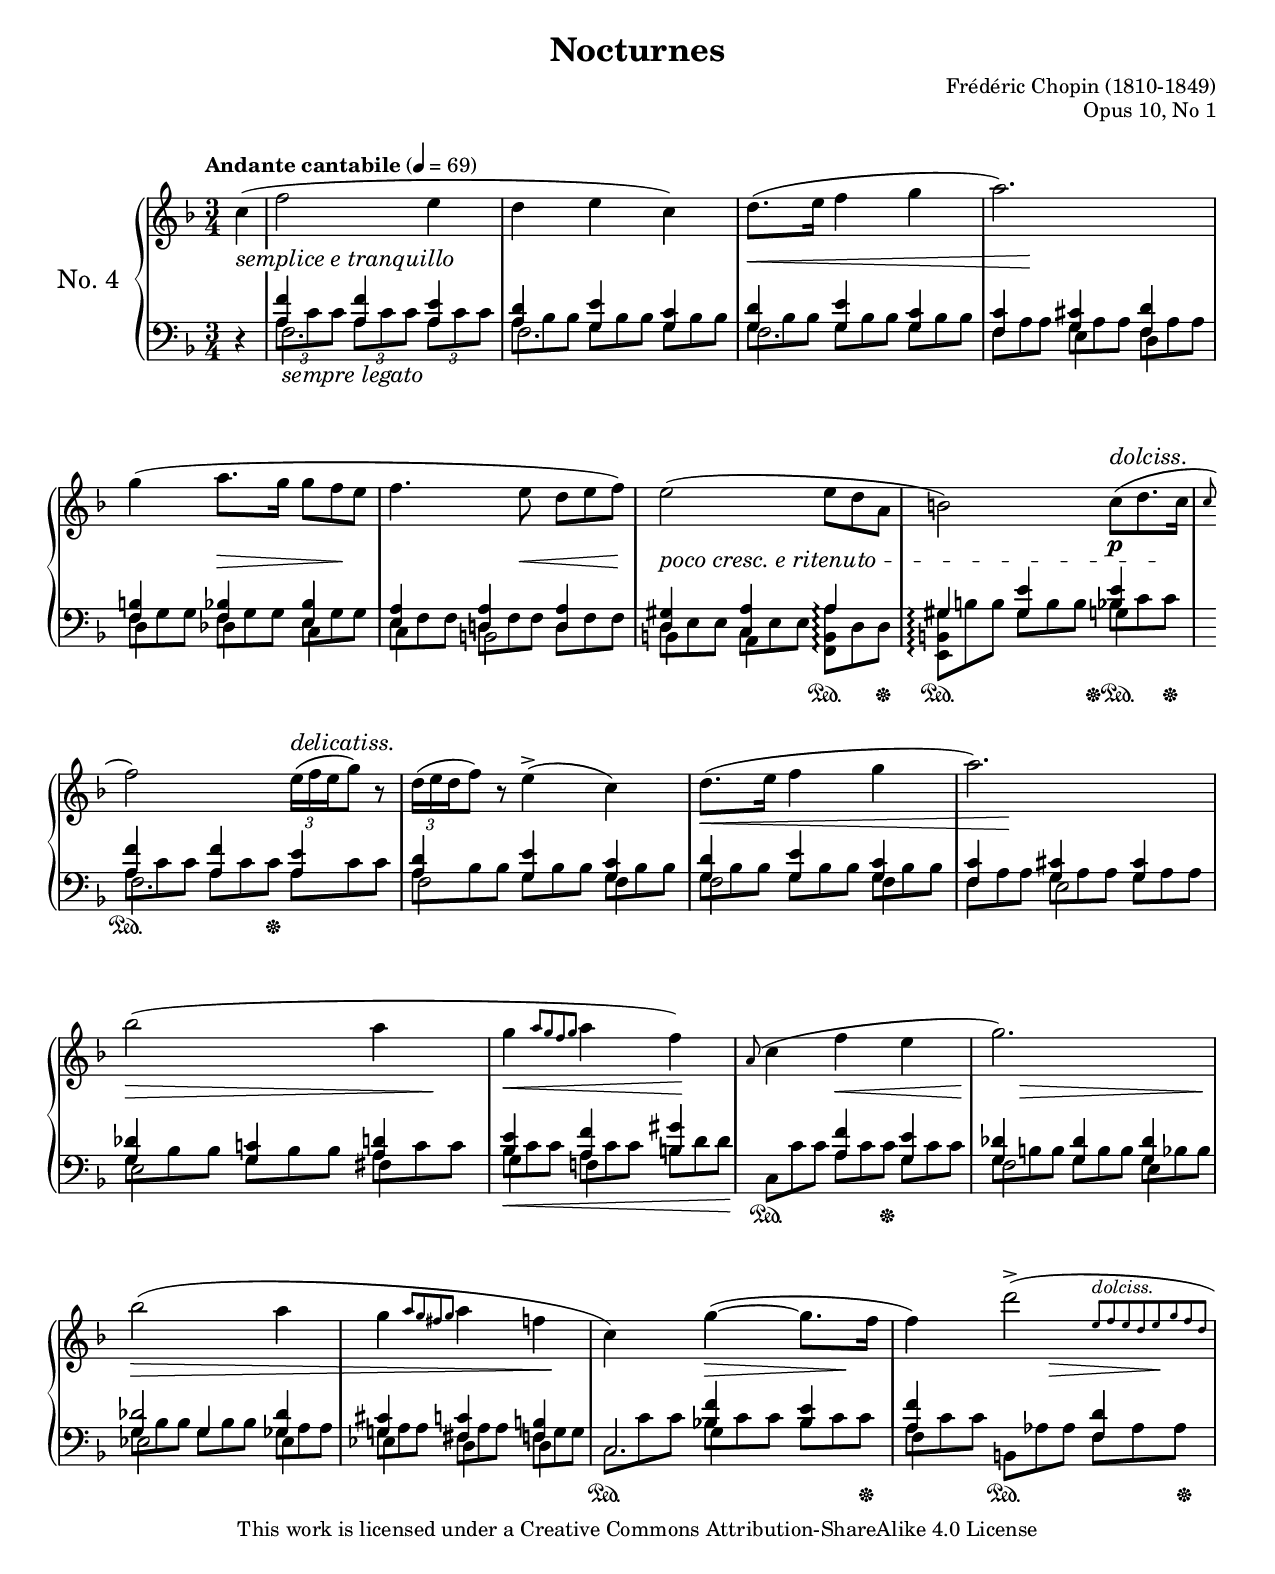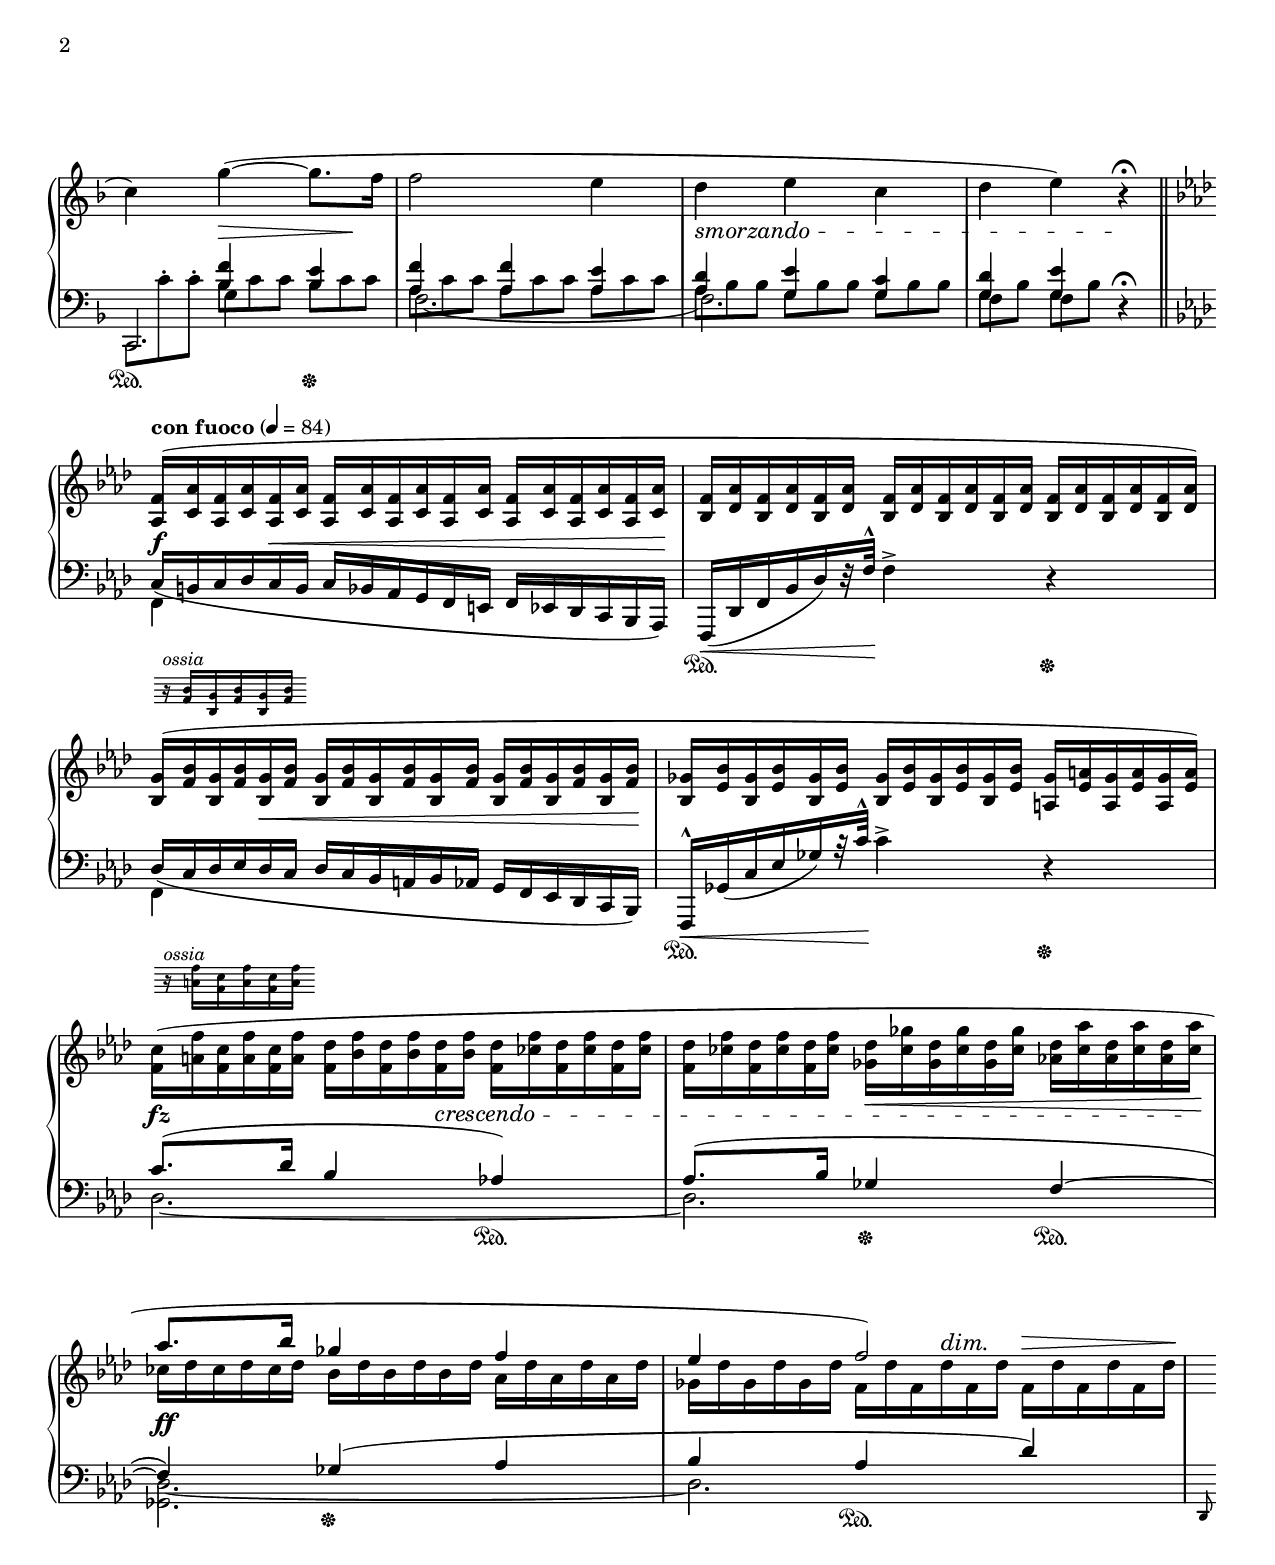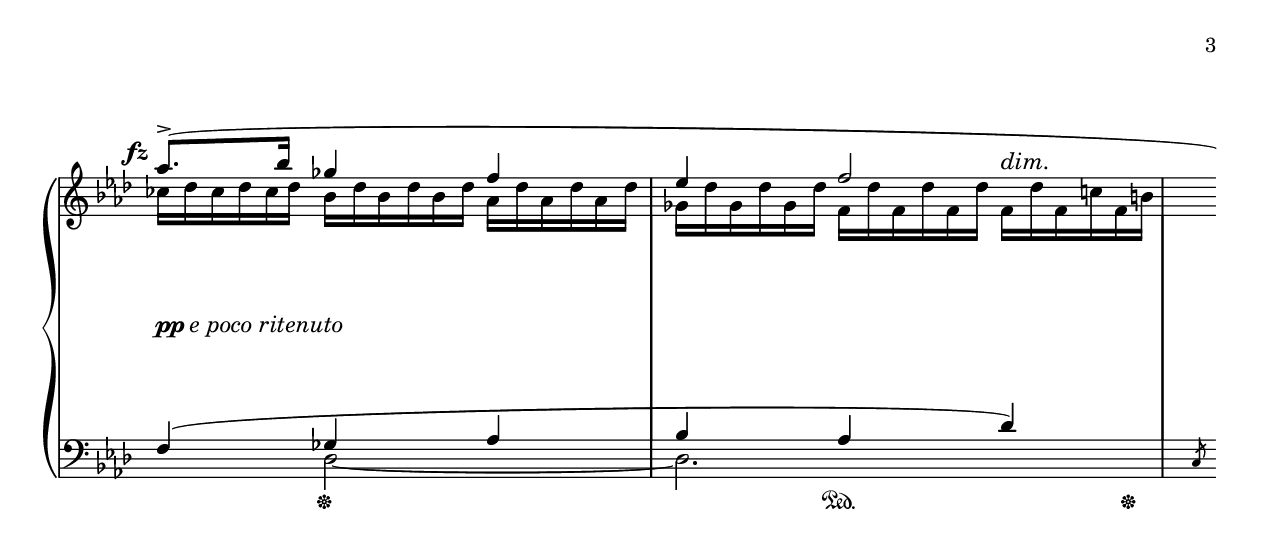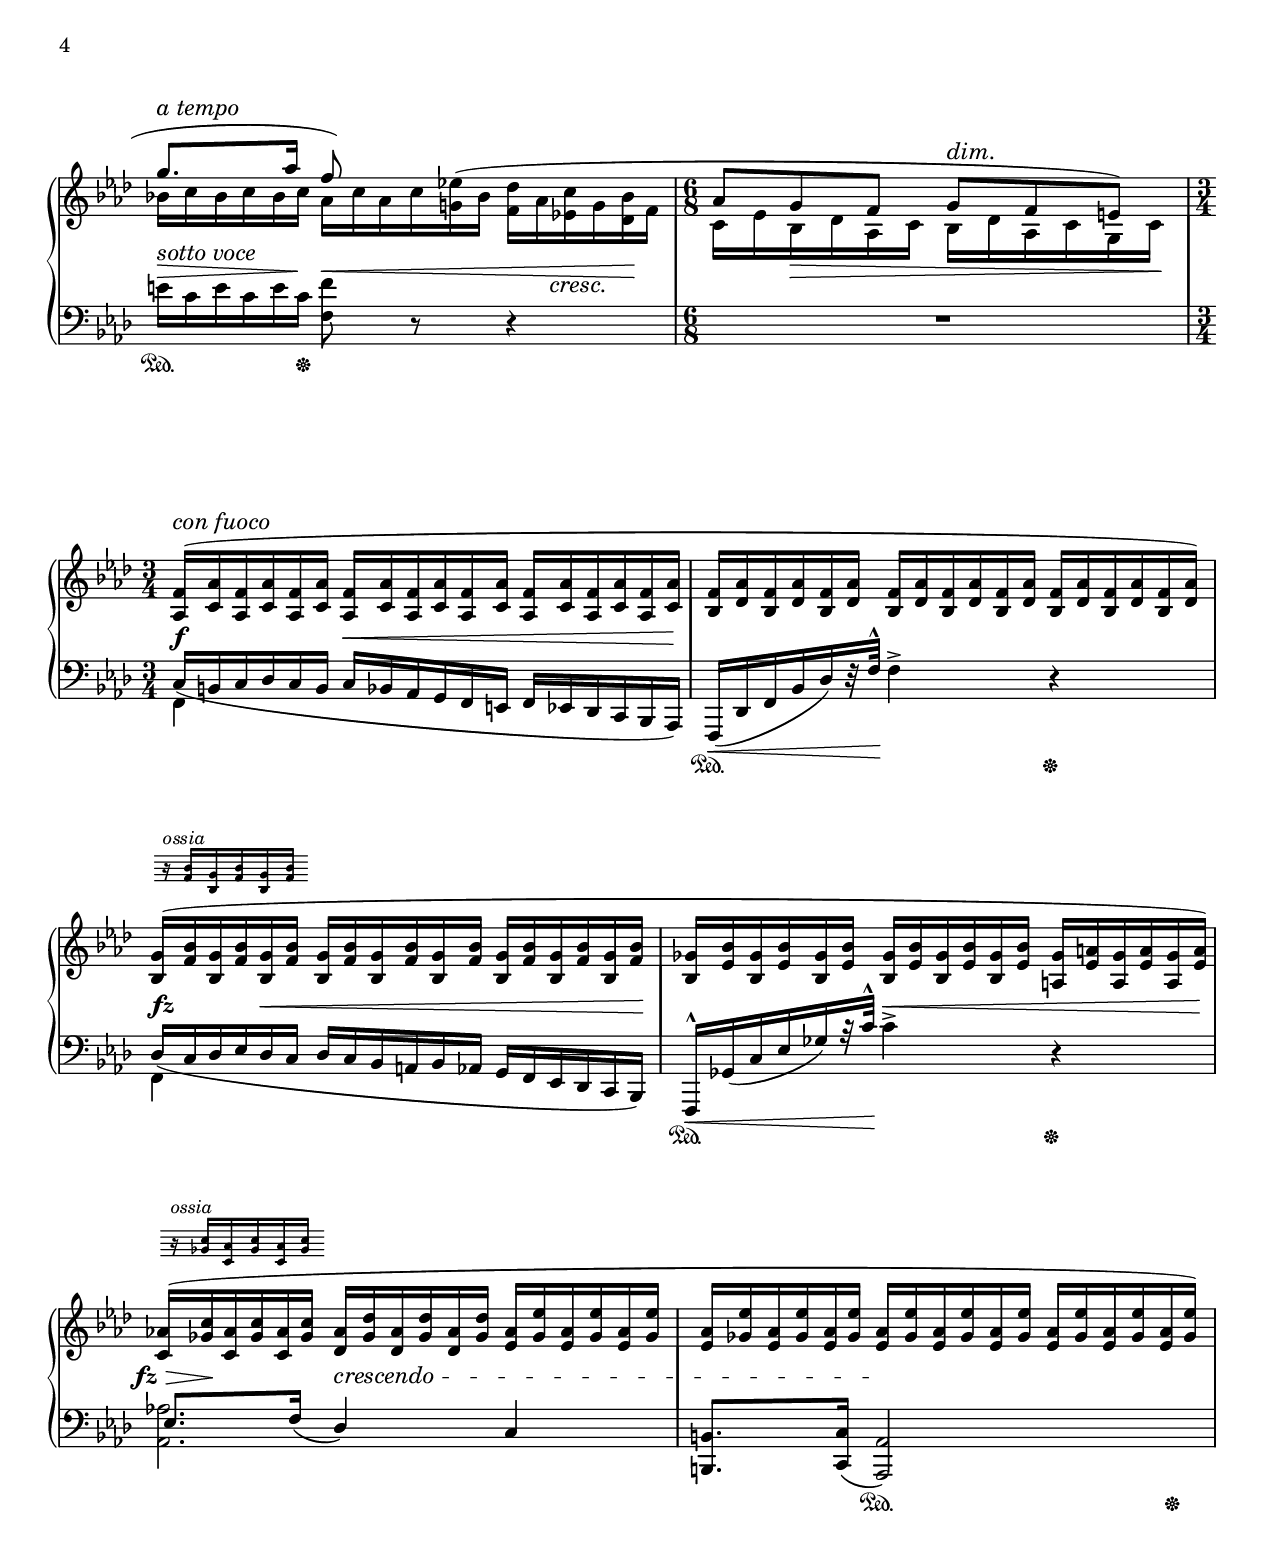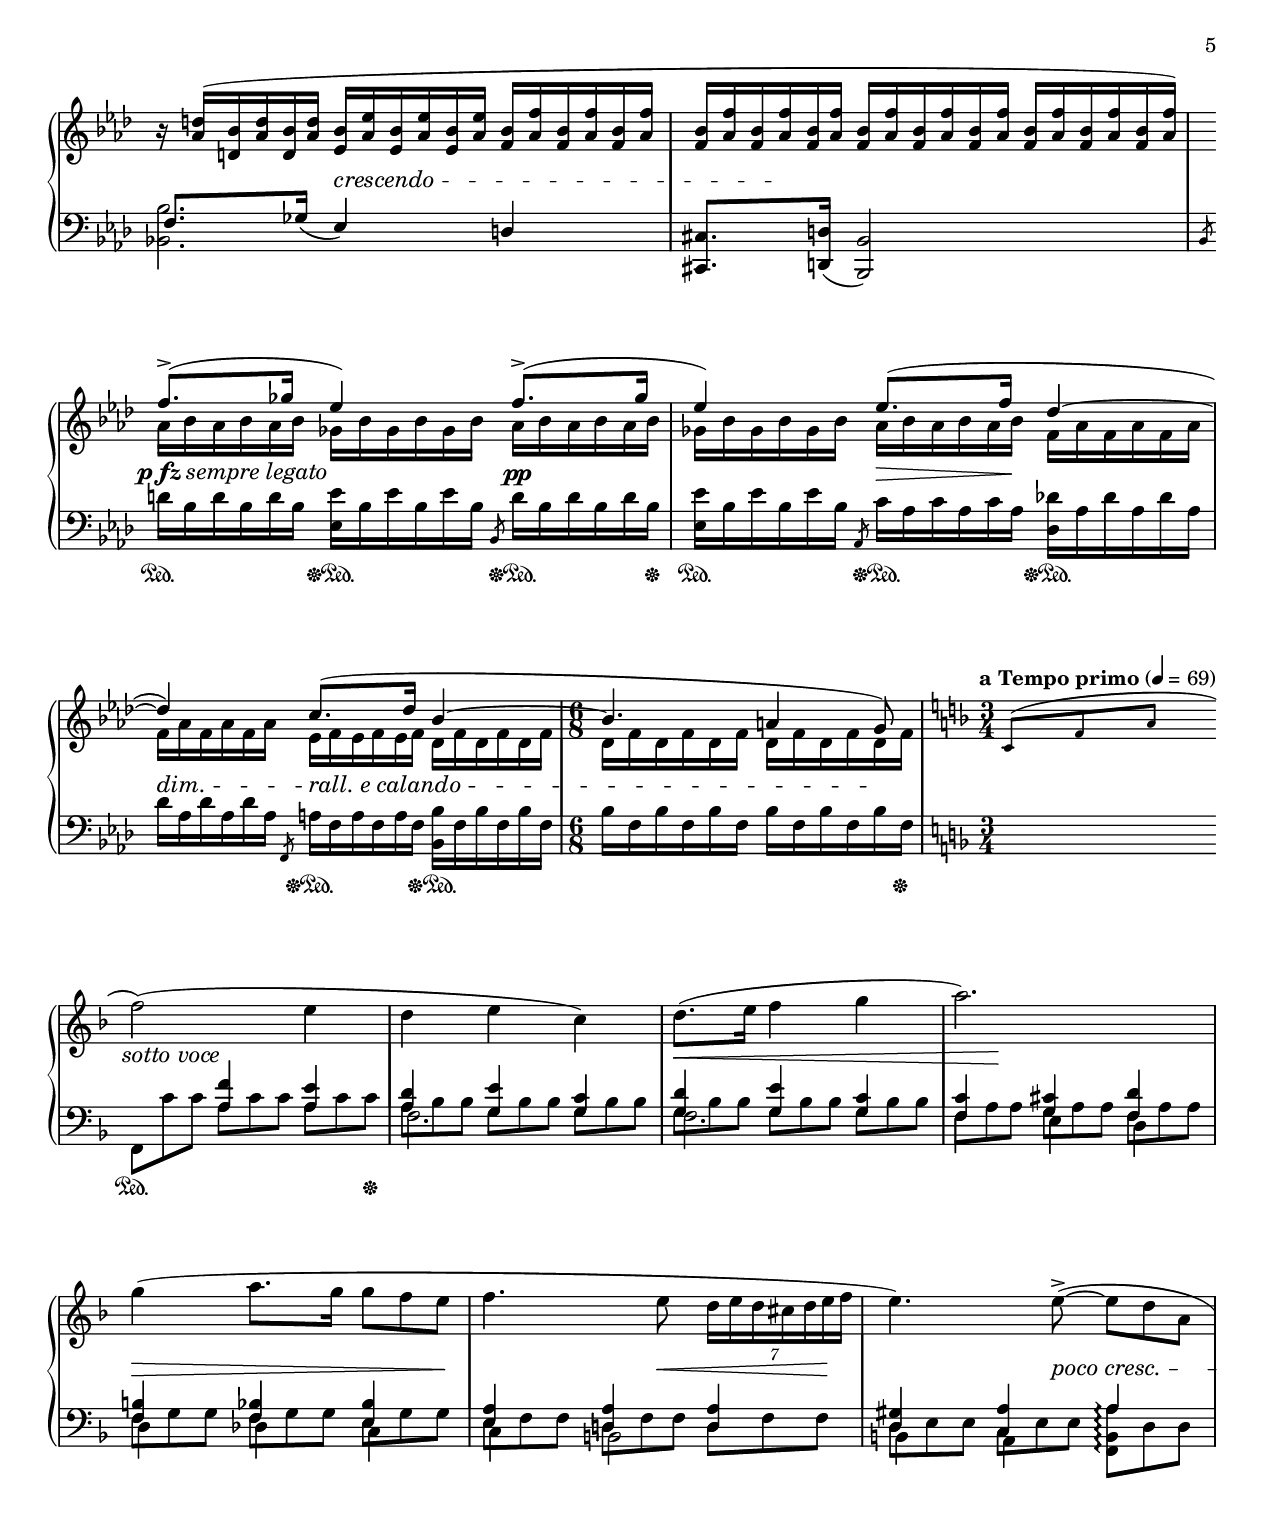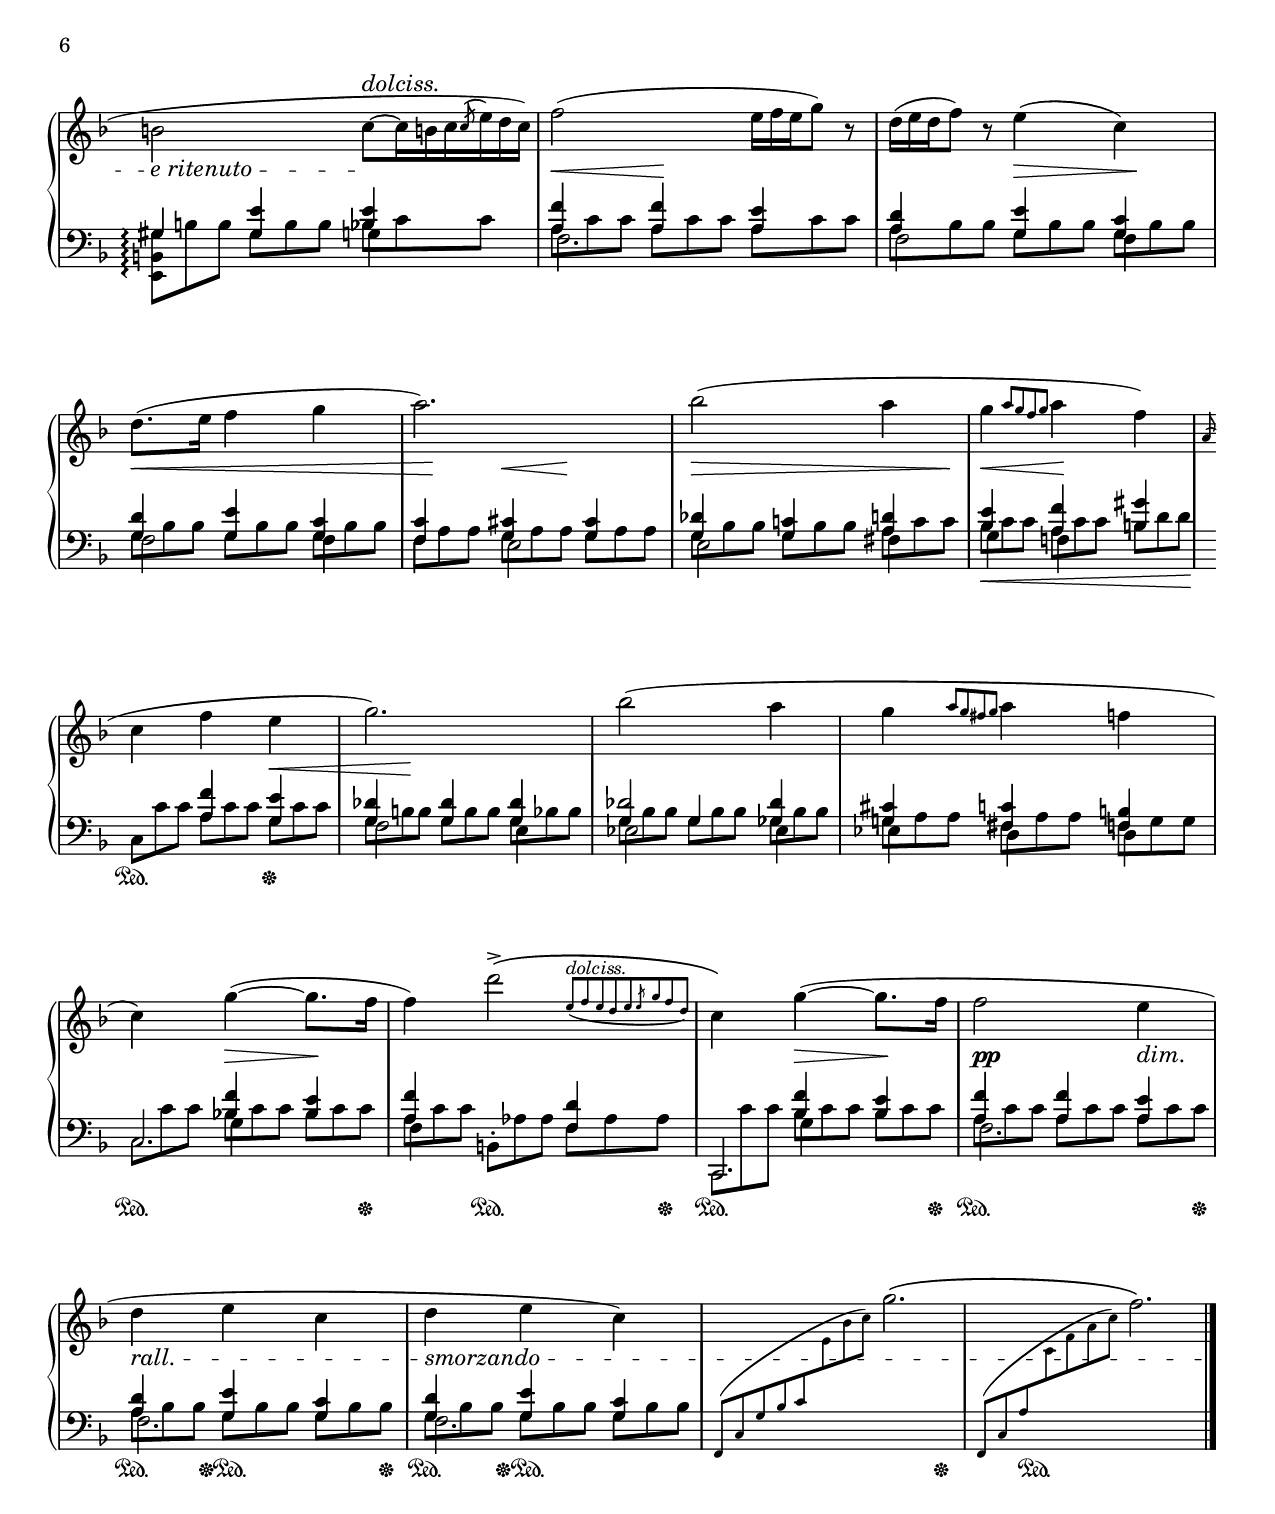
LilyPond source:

\version "2.22.1"

\version "2.22.1"

#(set-global-staff-size 18)

\header {
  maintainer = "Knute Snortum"
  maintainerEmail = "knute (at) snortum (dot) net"
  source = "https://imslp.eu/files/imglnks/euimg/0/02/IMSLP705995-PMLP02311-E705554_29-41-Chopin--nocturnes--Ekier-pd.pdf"
}

\paper {
  ragged-right = ##f
  ragged-last-bottom = ##f

  markup-system-spacing = 
    #'((basic-distance . 2)
       (padding . 1)) % defaults: 1, 0.5
    
  system-system-spacing =
    #'((basic-distance . 6) 
       (minimum-distance . 4)
       (padding . 3)
       (stretchability . 40)) % defaults: 12, 8, 1, 60
      
  last-bottom-spacing = 
    #'((basic-distance . 2)
       (minimum-distance . 1)
       (padding . 2)
       (stretchability . 30)) % defaults 1, 0, 1, 30
    
  top-system-spacing.minimum-distance = 10
    
  #(set-paper-size "letter")
  
  % These settings are scaled to paper-size
  top-margin = 12\mm % default 5
  bottom-margin = 12\mm % default 6
  left-margin = 10\mm % default 10
  right-margin = 10\mm % default 10
  
  tocTitleMarkup = \markup \huge \column {
    \fill-line { \null "Table of Contents" \null }
    \hspace #1
  }
  
  tocItemMarkup = \tocItemWithDotsMarkup
}

%...+....1....+....2....+....3....+....4....+....5....+....6....+....7....+....

\version "2.22.1"
\language "english"

\version "2.22.1"

% Redefine

staffUp   = \change Staff = "upper"
staffDown = \change Staff = "lower"

insideSlur = \once \override Script.avoid-slur = #'inside
textUnderSlur = {
  \once \override TextScript.avoid-slur = #'inside
  \once \override TextScript.outside-staff-priority = ##f
}
dynamicUnderSlur = { 
  \once \override DynamicLineSpanner.avoid-slur = #'inside
  \once \override DynamicLineSpanner.outside-staff-priority = ##f
}

slashFlag = \once \override Flag.stroke-style = "grace"

omitOneAccidental = \once \omit Accidental

onlyNoteHead = {
  \once \omit Stem
  \once \omit Flag
  \once \omit Dots
}

strictGraceOn = {
  \override Score.SpacingSpanner.strict-note-spacing = ##t
  \newSpacingSection
}

strictGraceOff = {
  \revert Score.SpacingSpanner.strict-note-spacing
  \newSpacingSection
}

tupletNumberOn = \undo \omit TupletNumber
tupletNumberOff = \omit TupletNumber

% Positions and shapes

forceHShiftAOn = \override NoteColumn.force-hshift = 0.5
forceHShiftBOn = \override NoteColumn.force-hshift = 0.85
forceHShiftC = \once \override NoteColumn.force-hshift = 1
forceHShiftD = \override NoteColumn.force-hshift = 3
forceHShiftD = \override NoteColumn.force-hshift = 0.7
forceHShiftE = \once \override NoteColumn.force-hshift = 0.375
forceHShiftF = \once \override NoteColumn.force-hshift = -0.325
forceHShiftOff = \override NoteColumn.force-hshift = 0

moveNoteColumnA = \once \override NoteColumn.X-offset = 4

columnShiftAOn = \override NoteColumn.X-offset = -0.5
columnShiftOff = \revert NoteColumn.X-offset 

accidentalShiftA = \once \override Accidental.X-offset = -0.75

moveFzA = 
  \tweak X-offset -3.5
  \tweak Y-offset -2
  \etc
moveFzB = 
  \tweak X-offset -3
  \tweak Y-offset -3
  \etc
moveTextA = \once \override TextScript.Y-offset = 5
moveTextB = \once \override TextScript.Y-offset = 3
moveHairpinA = \tweak Y-offset -1.6 \etc
movePedalA = 
  \tweak X-offset 4
  \tweak Y-offset -2
  \etc
movePedalB = \tweak Y-offset 4 \etc
moveRestA = \tweak Y-offset -1 \etc
moveConForza = 
  \tweak X-offset -3
  \tweak Y-offset -2
  \etc
moveTupletNumberA = \tweak TupletNumber.Y-offset 0 \etc
moveTupletNumberB = \tweak TupletNumber.Y-offset 4 \etc
moveFingerA = \tweak Y-offset 8 \etc
  
beamPositionsA = \once \override Beam.positions = #'(-6 . -5)
beamPositionsB = \once \override Beam.positions = #'(-0.5 . -0.7) % d-c
beamPositionsC = \once \override Beam.positions = #'(-0.4 . 0) % d-e
beamPositionsD = \once \override Beam.positions = #'(0.8 . 1.2) % f-g
beamPositionsE = \once \override Beam.positions = #'(1.6 . 1.2) % a-g
beamPositionsF = \once \override Beam.positions = #'(0.2 . 0.6) % e-f
beamPositionsG = \once \override Beam.positions = #'(2.4 . 3.2) % c-e
beamPositionsH = \once \override Beam.positions = #'(2 . 1) % b-a
beamPositionsI = \once \override Beam.positions = #'(2.8 . 2.8) % d-d
beamPositionsJ = \once \override Beam.positions = #'(0.3 . 0) % f-e
beamPositionsK = \once \override Beam.positions = #'(1 . 1.4) % a-b
beamPositionsL = \once \override Beam.positions = #'(2.4 . 2) % c-b
beamPositionsM = \once \override Beam.positions = #'(1 . 1.4) % g-a
beamPositionsN = \once \override Beam.positions = #'(2.4 . 2.8) % c-d
beamPositionsO = \once \override Beam.positions = #'(1 . 1) % g-g
beamPositionsP = \once \override Beam.positions = #'(0.8 . 0.8) % f-f
beamPositionsQ = \once \override Beam.positions = #'(-0.8 . -0.4) % c-d (down)
beamPositionsR = \once \override Beam.positions = #'(1.2 . 1.8) % c-d (bass)
beamPositionsS = \once \override Beam.positions = #'(7 . 6.5)
beamPositionsT = \once \override Beam.positions = #'(5 . 5.5)
beamPositionsU = \once \override Beam.positions = #'(6 . 6.5)
beamPositionsV = \once \override Beam.positions = #'(6.5 . 7)
beamPositionsW = \once \override Beam.positions = #'(2.4 . 2.4) % c-c

stemLengthA = \once \override Stem.length = 7.5
stemLengthB = \once \override Stem.length = 5.25

tieShapeA = \shape #'((0 . 0) (0 . -1) (0 . -1) (0 . 0)) \etc
tieShapeB = \shape #'((0 . -1) (0 . -0.5) (0 . 0) (0 . 0)) \etc
tieShapeC = \shape #'((0 . 0) (0 . -0.1) (0 . -0.1) (-0.2 . 0.4)) \etc
tieShapeD = \shape #'((0 . 0) (0 . 0.1) (0 . 0.1) (0 . 0.4)) \etc
slurShapeA = \shape #'((-0.25 . 0.75) (0 . 0.5) (0 . 0) (0 . 0)) \etc
slurShapeB = \shape #'((0 . 0) (0 . 0) (0 . 1) (0 . 0)) \etc
slurShapeC = \shape #'((0 . 0) (0 . 3.25) (0 . 1.5) (0 . -1)) \etc
slurShapeD = \shape #'((0 . 1) (0 . 1) (0 . 1) (0 . 1)) \etc
slurShapeE = \shape #'((0 . -1) (0 . 0.5) (0 . 0.5) (0 . -1)) \etc
slurShapeF = \shape #'((0 . 0) (0 . 0) (0 . 0) (-0.75 . -0.5)) \etc
slurPositionA = \tweak positions #'(0 . 3) \etc

% Markup

semplice = \markup \large \italic \whiteout "semplice e tranquillo"
sempreLeg = \markup \large \italic "sempre legato"
dolciss = \markup \large \italic "dolciss."
dolcissSmall = \markup \small \italic "dolciss."
delicatiss = \markup \large \italic "delicatiss."
ossia = \markup \small \italic "ossia"
dimm = \markup \large \italic "dim."
ppPocoRit = \markup { \dynamic pp \large \italic "e poco ritenuto" }
fzm = \markup \dynamic fz
aTempo = \markup \large \italic "a tempo"
sottoVoce = \markup \large \italic "sotto voce"
crescm = \markup \large \italic "cresc."
pfzSempre = \markup { \dynamic { p fz } \large \italic "sempre legato" }
rallECalan = \markup \large \italic "rall. e calando"
conFuoco = \markup \large \italic "con fuoco"
conFuocoTempo = \markup {
 \bold "con fuoco"
 \concat {
   (
   \smaller \general-align #Y #DOWN \note {4} #1
   " = 84"
   )
 }
}
sostenuto = \markup \large \italic \whiteout "sostenuto"
leggiero = \markup \large \italic "leggiero"
iDuePed = \markup \italic "(i due Ped.)"
conForza = \markup \large \italic "con forza"
unaCordaM = \markup \italic "(una corda)"
ppEPocoRit = \markup { \dynamic pp \large \italic "e poco ritenuto" }
decrescm = \markup \large \italic "decresc."
dolce = \markup \large \italic "dolce"
leggierissimo = \markup \large \italic "leggierissimo"
rall = \markup \large \italic "rall."
smorzando = \markup \large \italic "smorzando"
stringendo = \markup \large \italic "stringendo"
ritenuto = \markup \large \italic "ritenuto"
pLangERubato = \markup { 
  \dynamic p \large \italic \whiteout "languido e rubato" 
}
leggieriss = \markup \large \italic "leggieriss."
ritenutoWO = \markup {
  \large \italic \override #'((style . outline) (thickness . 3)) 
  \whiteout "ritenuto"
}
accelarando = \markup \large \italic "accelarando"
riten = \markup \large \italic "riten."

threeOne = \finger \markup \overtie #"31"

% Scheme functions

forceStemLength =
#(define-music-function (len) (number?)
   (once
    (propertyOverride
     '(Stem after-line-breaking)
     (lambda (grob)
       (let ((beam (ly:grob-object grob 'beam)))
         (ly:grob-property beam 'quantized-positions)
         (ly:grob-set-property! grob 'length len))))))

% ly:expect-warning only works to supress once.  This function allows
% you to specify the number of times a warning appears.
#(define ly:expect-warning-times (lambda args
   (for-each (lambda _ (apply ly:expect-warning (cdr args)))
             (iota (car args)))))

\include "articulate.ly"

voiceSix = #(context-spec-music (make-voice-props-set 5) 'Voice)

global = {
  \time 3/4
  \key f \major
  \accidentalStyle piano
}

rightHandUpper = \relative {
  \oneVoice
  \partial 4 c''4(
  f2 e4 |
  d4 e c) |
  d8.( e16 f4 g |
  a2.) |
  g4( a8. g16 \scaleDurations 2/3 { g8 f e } |
  f4. e8 \scaleDurations 2/3 { d8 e f) } |
  e2( \scaleDurations 2/3 { e8 d a } |
  b2) \scaleDurations 2/3 { c8_\p^\dolciss( d8. c16 } |
  
  \barNumberCheck 9
  \omit TupletBracket
  \grace { c8 } f2) \scaleDurations 2/3 { 
    \tuplet 3/2 { e16([^\delicatiss f e } g8)] r }
  \scaleDurations 2/3 { \tuplet 3/2 { d16([ e d } f8)] r } e4->( c) |
  d8.( e16 f4 g |
  a2.) |
  bf2( a4 |
  \strictGraceOn 
  g4\< \grace { a8 g f g } a4 f)\! |
  \strictGraceOff
  \grace { a,8^( } c4 f e |
  g2.) |
  
  \barNumberCheck 17
  bf2( a4 |
  \strictGraceOn
  g4 \grace { \columnShiftAOn a8 g \columnShiftOff \accidentalShiftA fs g } 
    a4 f |
  \strictGraceOff
  c4) g'~( g8. f16 |
  f4) d'2*1/2->( \omit TupletNumber \magnifyMusic 0.63 { 
    \tuplet 8/2 { \stemUp \textUnderSlur \moveTextA e,8^\dolcissSmall 
                  f e d e g f d } } |
  \stemNeutral c4) g'~( g8. f16 |
  f2 e4 |
  d4 e c |
  d4 e) r\fermata | \bar "||" 
  
  \barNumberCheck 25
  \key f \minor
  \tag midi { \tempo 4 = 84 }
  \scaleDurations 2/3 {
    <af,, f'>16^(^\conFuocoTempo <c af'> 
      \repeat unfold 8 { <af f'>16 <c af'> } |
    \repeat unfold 8 { <bf f'>16 <df af'> } <bf f'>16 <df af'>) |
    <bf g'>16^( <f' bf> \repeat unfold 8 { <bf, g'> <f' bf> } |
    \repeat unfold 6 { <bf, gf'>16 <ef bf'> } <a, gf'> <ef' a> 
      <a, gf'> <ef' a> <a, gf'> <ef' a>) |
    <f c'>16( <a f'> <f c'> <a f'> <f c'> <a f'> 
      <f df'> <bf f'> <f df'> <bf f'> <f df'> <bf f'> 
      <f df'> <cf' f> <f, df'> <cf' f> <f, df'> <cf' f> |
    <f, df'>16 <cf' f> <f, df'> <cf' f> <f, df'> <cf' f>
      <gf df'>\< <cf gf'> <gf df'> <cf gf'> <gf df'> <cf gf'>
      <af df> <cf af'> <af df> <cf af'> <af df> <cf af'>\! |
  }
  \voiceOne
  af'8. bf16 gf4 f |
  ef4 f2) |
  
  \barNumberCheck 33
  af8.->( -\moveFzA ^\fzm bf16 gf4 f |
  ef4 f2 |
  g8.^\aTempo af16 \scaleDurations 2/3 { f8) s \voiceTwo \hideNotes ef^( } s4 |
  \unHideNotes
  \time 6/8
  \voiceOne
  af,8 g f g^\dimm f e) |
  \time 3/4
  \scaleDurations 2/3 {
    \oneVoice
    <af, f'>16^(^\conFuoco <c af'> \repeat unfold 8 { <af f'>16 <c af'> } |
    \repeat unfold 8 { <bf f'>16 <df af'> } <bf f'>16 <df af'>) |
    <bf g'>16^( <f' bf> \repeat unfold 8 { <bf, g'> <f' bf> } |
    \repeat unfold 6 { <bf, gf'>16 <ef bf'> } <a, gf'> <ef' a> 
      <a, gf'> <ef' a> <a, gf'> <ef' a>) |
      
    \barNumberCheck 41
    <c af'>16^( <gf' c> <c, af'> <gf' c> <c, af'> <gf' c>
      <df af'> <gf df'> <df af'> <gf df'> <df af'> <gf df'>
      <ef af> <gf ef'> <ef af> <gf ef'> <ef af> <gf ef'> |
    \repeat unfold 8 { <ef af> <gf ef'> } <ef af> <gf ef'>) |
    r16 <af d>^( <d, bf'> <af' d> <d, bf'> <af' d>
      <ef bf'> <af ef'> <ef bf'> <af ef'> <ef bf'> <af ef'>
      \stemUp
      <f bf> <af f'> <f bf> <af f'> <f bf> <af f'> |
    \repeat unfold 8 { <f bf> <af f'> } <f bf> <af f'>) |
  }  
  \voiceOne
  f'8.->( gf16 ef4) f8.->( gf16 |
  ef4) ef8.( f16 df4~ |
  df4) c8.( df16 bf4~ |
  \time 6/8
  bf4. a4 g8) |
  
  \barNumberCheck 49
  \key f \major
  \time 3/4 
  \oneVoice
  \stemNeutral
  \tempo "a Tempo primo" 4 = 69
  \appoggiatura { \slurUp c,8*1/64[ f a] } f'2( e4 |
  d4 e c) |
  d8.( e16 f4 g |
  a2.) |
  g4( a8. g16 \scaleDurations 2/3 { g8 f e } |
  f4. e8 \undo \omit TupletNumber \tuplet 7/4 { d16 e d cs d e f } |
  e4.) e8->~-\slurShapeB ( \scaleDurations 2/3 { e8 d a } |
  b2 \scaleDurations 2/3 { c8~[^\dolciss \scaleDurations 2/3 { 
    c16 b c \acciaccatura { \slurUp c8 } e16 d c)] } } \slurNeutral |
  
  \barNumberCheck 57
  f2( \scaleDurations 2/3 { \scaleDurations 2/3 { e16[ f e } g8)] r } |
  \scaleDurations 2/3 { \scaleDurations 2/3 { d16([ e d } f8)] r } e4( c) |
  d8.( e16 f4 g |
  a2.) |
  bf2( a4 |
  \strictGraceOn 
  g4-\moveHairpinA _\< \grace { a8 g f g } a4\! f) |
  \strictGraceOff
  \grace { a,8^( } c4 f e |
  g2.) |
  
  \barNumberCheck 65
  bf2( a4 |
  \strictGraceOn
  g4 \grace { \columnShiftAOn a8 g \columnShiftOff \accidentalShiftA fs g } 
    a4 f |
  \strictGraceOff
  c4) g'~( g8. f16 |
  f4) d'2*1/2->\( \omit TupletNumber \magnifyMusic 0.63 { 
    \tuplet 8/2 { \stemUp \textUnderSlur \moveTextA e,8_(^\dolcissSmall 
                  f e d e \slashedGrace { e } g f d) } } |
  \stemNeutral c4\) g'4~( g8. f16 |
  f2 e4 |
  d4 e c |
  d4 e c) |
  
  \barNumberCheck 73
  \staffDown \grace { \stemUp f,,,8*1/64^( c' g' bf c 
                      \staffUp \stemDown e bf' c) } g'2.\( |
  \staffDown \grace { \stemUp f,,,8*1/16^( c' a' 
                      \staffUp \stemDown c f a c) } f2.\) |
  \bar "|."
}

rightHandLower = \relative {
  \partial 4 s4
  s2. * 8 |
  
  \barNumberCheck 9
  s2. * 8 |
  
  \barNumberCheck 17
  s2. * 8 |
  
  \barNumberCheck 25
  s2. * 6 |
  \scaleDurations 2/3 {
    cf''16 df cf df cf df  bf df bf df bf df  af df af df af df |
    gf,16 df' gf, df' gf, df'  f, df' f, df'^\dimm f, df'  
      f,^\> df' f, df' f, df'\! | 
      
    \barNumberCheck 33
    cf16 df cf df cf df  bf df bf df bf df  af df af df af df |
    gf,16 df' gf, df' gf, df'  f, df' f, df' f, df'  \textUnderSlur \moveTextB
      f,^\dimm df' f, c' f, b |
    bf16 c bf c bf c  af c af c <g ef'> bf  <f df'> af <ef c'> g <df bf'> f |
  }
  \time 6/8
  c16 ef bf df af c  bf df af c g c | 
  \time 3/4
  s2. * 4 |
  
  \barNumberCheck 41
  s2. * 4 |
  \scaleDurations 2/3 {
    af'16 bf af bf af bf  gf bf gf bf gf bf  af bf af bf af bf |
    gf bf gf bf gf bf  af bf af bf af bf  f af f af f af |
    f16 af f af f af  ef f ef f ef f  df f df f df f |
  }
  \time 6/8
  \repeat unfold 6 { df16 f } |
  
  \barNumberCheck 49
  \key f \major
  \time 3/4
  \grace { s8*1/64 s s } s2. |
}

rightHand = <<
  \clef treble
  \global
  \tempo "Andante cantabile" 4 = 69
  \mergeDifferentlyHeadedOn
  \new Voice { \voiceOne \rightHandUpper }
  \new Voice { \voiceTwo \rightHandLower }
>>

leftHandUpper = \relative {
  \oneVoice
  \partial 4 r4
  \voiceThree
  <a f'>4 q <a e'> |
  <a d>4 <g e'> <g c> |
  <g d'>4 <g e'> <g c> |
  <f c'>4 <g cs> <f d'> |
  <f b>4 <f bf> <e bf'> |
  <e a>4 <d a'> q |
  <d gs>4 <c a'> a' |
  gs4 <gs e'> <bf e> |
  
  \barNumberCheck 9
  <a f'>4 q <a e'> |
  <a d>4 <g e'> <g c> |
  <g d'>4 <g e'> <g c> |
  <f c'>4 <g cs> q |
  <g df'>4 <g c> <a d> |
  <bf e>4 <a f'> <b gs'> |
  s4 <a f'> <g e'> |
  <g df'>4 q q |
  
  \barNumberCheck 17
  <\tweak duration-log 2 g df'>2 * 1/2 g4 <gf df'> |
  <g cs>4 <fs c'> <f b> |
  c2. * 1/3 <bf' f'>4 <bf e> |
  <a f'>4 s <f d'> |
  c,2. * 1/3 <bf'' f'>4 <bf e> |
  <a f'>4 q <a e'> |
  <a d>4 <g e'> <g c> |
  <g d'>4 <g e'> \oneVoice r\fermata |
  
  \barNumberCheck 25
  \key f \minor
  \scaleDurations 2/3 {
    \voiceThree
    c,16-\slurShapeA _( b c df c b  c bf af g f e  f ef df c bf af) |
    f16_([\< df' f bf df) r32 f-^]\! 
  } \oneVoice f4-> r |
  \scaleDurations 2/3 {
    \voiceThree
    df16_( c df ef df c  df c bf a bf af  g f ef df c bf) |
    f16-^[\< gf'_( c ef gf) r32 c-^]\!
  } \oneVoice c4-> r |
  \voiceThree 
  c8.( df16 bf4 af) |
  af8.( bf16 gf4 f~ |
  f4) gf( af |
  bf4 af df) |
  
  \barNumberCheck 33
  \grace { df,,8 } f'4( gf af |
  bf4 af df) |
  \oneVoice
  \scaleDurations 2/3 { \slashedGrace { c,8 } e'16 c e c e c } <f, f'>8 r r4 |
  \time 6/8
  R2. |
  \time 3/4
  \scaleDurations 2/3 {
    \voiceThree
    c16-\slurShapeA _( b c df c b  c bf af g f e  f ef df c bf af) |
    f16_([\< df' f bf df) r32 f-^]\! 
  } \oneVoice f4-> r |
  \scaleDurations 2/3 {
    \voiceThree
    df16_( c df ef df c  df c bf a bf af  g f ef df c bf) |
    f16-^[\< gf'_( c ef gf) r32 c-^]\!
  } \oneVoice c4-> r |
  
  \barNumberCheck 41
  \voiceThree 
  \forceHShiftAOn ef,8. \forceHShiftOff f16_( df4) c |
  <b, b'>8. <c c'>16_( <af af'>2) |
  \forceHShiftAOn f''8. \forceHShiftOff gf16_( ef4) d |
  <cs, cs'>8. <d d'>16_( <bf bf'>2) |
  \scaleDurations 2/3 {
    \oneVoice
    \slashedGrace { bf'8 } d'16 bf d bf d bf  <ef, ef'> bf' ef bf ef bf
      \slashedGrace { bf,8 } d'16 bf d bf d bf |
    <ef, ef'> bf' ef bf ef bf  \slashedGrace { af,8 } c'16 af c af c af
      <df, df'> af' df af df af |
    df16 af df af df af  \slashedGrace { f,8 } a'16 f a f a f  
      <bf, bf'> f' bf f bf f |
  }
  \time 6/8
  \repeat unfold 6 { bf f }
  
  \barNumberCheck 49
  \key f \major
  \time 3/4 
  \voiceThree
  \grace { s8*1/64 s s } s4 <a f'> <a e'> |
  <a d>4 <g e'> <g c> |
  <g d'>4 <g e'> <g c> |
  <f c'>4 <g cs> <f d'> |
  <f b>4 <f bf> <e bf'> |
  <e a>4 <d a'> q |
  <d gs>4 <c a'> a' |
  gs4 <gs e'> <bf e> |
  
  \barNumberCheck 57
  <a f'>4 q <a e'> |
  <a d>4 <g e'> <g c> |
  <g d'>4 <g e'> <g c> |
  <f c'>4 <g cs> q |
  <g df'>4 <g c> <a d> |
  <bf e>4 <a f'> <b gs'> |
  s4 <a f'> <g e'> |
  <g df'>4 q q |
  
  \barNumberCheck 65
  <\tweak duration-log 2 g df'>2 * 1/2 g4 <gf df'> |
  <g cs>4 <fs c'> <f b> |
  c2. * 1/3 <bf' f'>4 <bf e> |
  <a f'>4 s <f d'> |
  c,2. * 1/3 <bf'' f'>4 <bf e> |
  <a f'>4 q <a e'> |
  <a d>4 <g e'> <g c> |
  <g d'>4 <g e'> <g c> |
  
  \barNumberCheck 73
  s2. |
  s2. |
}

leftHandMiddle = \relative {
  \override Beam.details.collision-padding = 0
  
  \partial 4 s4
  \tuplet 3/2 4 { a8 c c a c c a c c } |
  \scaleDurations 2/3 {
    a8 bf bf g bf bf g bf bf |
    g8 bf bf g bf bf g bf bf |
    f8 a a g a a f a a |
    f8 g g f g g e g g |
    e8 f f d f f d f f |
    d8 e e c e e <f, b a'>\arpeggio d' d |
    <e, b' gs'>8\arpeggio b'' b gs b b bf c c |
    
    \barNumberCheck 9
    a8 c c a c c a c c |
    a8 bf bf g bf bf g bf bf |
    g8 bf bf g bf bf g bf bf |
    f8 a a g a a g a a |
    g8 bf bf g bf bf a c c |
    bf8\< c c a c c b d d\! |
    c,8 c' c a c c g c c |
    g8 b b g b b g bf bf |
    
    \barNumberCheck 17
    g8 bf bf g bf bf gf a a |
    g8 a a fs a a f g g |
    c,8 c' c bf c c bf c c |
    a8 c c b, af' af f af af |
    \beamPositionsA c,,8 c''^. c^. bf c c bf c c |
    a8 c c a c c a c c |
    a8 bf bf g bf bf g bf bf |
  }
  g8[ bf] g[ bf] s4 |
  
  \barNumberCheck 25
  \key f \minor
  s2. * 8 |
  
  \barNumberCheck 33
  s2. * 3 |
  \time 6/8
  s2. |
  \time 3/4
  s2. * 4 |
  
  \barNumberCheck 41
  s2. * 7
  \time 6/8
  s2.
  
  \barNumberCheck 49
  \key f \major
  \time 3/4
  \grace { s8*1/64 s s }
  \scaleDurations 2/3 {
    f,8 c'' c a c c a c c |
    a8 bf bf g bf bf g bf bf |
    g8 bf bf g bf bf g bf bf |
    f8 a a g a a f a a |
    f8 g g f g g e g g |
    e8 f f d f f d f f |
    d8 e e c e e <f, b a'>\arpeggio d' d |
    <e, b' gs'>8\arpeggio b'' b gs b b bf c c |
    
    \barNumberCheck 57
    a8 c c a c c a c c |
    a8 bf bf g bf bf g bf bf |
    g8 bf bf g bf bf g bf bf |
    f8 a a g a a g a a |
    g8 bf bf g bf bf a c c |
    bf8_\< c c a c c b d d\! |
    c,8 c' c a c c g c c |
    g8 b b g b b g bf bf |
    
    \barNumberCheck 65
    g8 bf bf g bf bf gf bf bf |
    g8 a a fs a a f g g |
    c,8 c' c bf c c bf c c |
    a8 c c b,^. af' af f af af |
    \beamPositionsA c,,8 c'' c bf c c bf c c |
    a c c a c c a c c |
    a bf bf g bf bf g bf bf |
    g bf bf g bf bf g bf bf |
  }
  
  \barNumberCheck 73
  s2. |
  s2. |
}

leftHandLower = \relative {
  \partial 4 s4
  \forceHShiftAOn f2._\sempreLeg |
  f2. |
  \forceHShiftBOn f2. |
  \forceHShiftOff f4 \forceHShiftAOn e d |
  d4 df c |
  c4 b2 |
  b4 a s |
  s4 s g' |
  
  \barNumberCheck 9
  f2. |
  f2 \forceHShiftBOn f4 |
  f2 f4 |
  \forceHShiftOff \stemLengthA f4 \forceHShiftAOn e2 |
  e2 fs4 |
  g4 f s |
  s2. |
  \forceHShiftBOn f2 \forceHShiftAOn e4 |
  
  \barNumberCheck 17
  ef2 ef4 |
  ef4 d d |
  s4 g s |
  f4 s2 |
  s4 g s |
  f2.-\tieShapeA ~ |
  f2. |
  \forceHShiftBOn f4 f \forceHShiftOff s |
  
  \barNumberCheck 25
  \key f \minor
  f,4 s2 |
  s2. |
  f4 s2 |
  s2. |
  df'2.~ |
  df2. |
  <gf, df'~>2. |
  df'2. |
  
  \barNumberCheck 33
  s4 df2~ |
  df2. |
  s2. |
  \time 6/8
  s2. |
  \time 3/4
  f,4 s2 |
  s2. |
  f4 s2 |
  s2. |
  
  \barNumberCheck 41
  <af af'>2. |
  s2. |
  <bf bf'>2. |
  s2. * 4 |
  \time 6/8
  s2.
  
  \barNumberCheck 49
  \key f \major
  \time 3/4
  \grace { s8*1/64 s s } s2. |
  \forceHShiftAOn f'2. |
  \forceHShiftBOn f2. |
  \forceHShiftOff \stemLengthA f4 \forceHShiftAOn e d |
  d4 df c |
  c4 b2 |
  b4 a s |
  s2 g'4 |
  
  \barNumberCheck 57
  f2. |
  f2 \forceHShiftBOn f4 |
  f2 f4 |
  \forceHShiftOff f4 \forceHShiftAOn e2 |
  e2 fs4 |
  g4 f s |
  s2. |
  \forceHShiftBOn f2 \forceHShiftAOn e4 |
  
  \barNumberCheck 65
  ef2 ef4 |
  ef4 d d |
  s4 g s |
  f4 s2 |
  s4 g s |
  f2. |
  f2. |
  \forceHShiftBOn f2. |
  
  \barNumberCheck 73
  s2. |
  s2. |
}

leftHand = <<
  \clef bass
  \global
  \mergeDifferentlyHeadedOn
  \mergeDifferentlyDottedOn
  \new Voice { \voiceThree \leftHandUpper }
  \new Voice { \voiceFour \leftHandMiddle }
  \new Voice { \voiceSix \leftHandLower }
>>

dynamics = {
  \override TextScript.Y-offset = -0.5
  \partial 4 \tag layout { s4^\semplice }
             \tag midi   { s4\p }
  s2. * 2 |
  s2.\< |
  s8 s\! s2 |
  s4 s4.\> s8\! |
  s4. s8\< s8. s16\!
  \set crescendoText = \markup \large \whiteout "poco cresc. e ritenuto"
  \set crescendoSpanner = #'text
  s2.\< |
  s2 s8 s16 s\! |
  
  \barNumberCheck 9
  s2. * 2 |
  \set crescendoSpanner = #'hairpin
  s2.\< |
  s8 s\! s2 |
  s2\> s8 s\! |
  % s2\< s8 s\! |
  s2. |
  s4 s2\< |
  s16\! s\> s8 s4 s8. s16\! |
  
  \barNumberCheck 17
  s2.\> |
  s2 s4\! |
  s4 s\> s8 s\! |
  s4 s8 s\> s s\! |
  s4 s\> s8 s\! |
  s2. |
  \set crescendoText = \markup \large "smorzando"
  \set crescendoSpanner = #'text
  s2.\< |
  s2 s4\! |
  
  \barNumberCheck 25
  \set crescendoSpanner = #'hairpin
  \scaleDurations 2/3 { s4\f s8\< s4. s4 s16 s\! } |
  s2. |
  \scaleDurations 2/3 { s4 s8\< s4. s4 s16 s\! } |
  s2. |
  \scaleDurations 2/3 {
    \set crescendoText = \markup \large "crescendo"
    \set crescendoSpanner = #'text
    s4.\fz s4 s8\< s4. |
    s2. s4 s16 s\! |
  }
  s2.\ff |
  s2. |
  
  \barNumberCheck 33
  \tag layout { s2.-\ppPocoRit | }
  \tag midi   { s2.\pp | }
  s2. |
  \set crescendoSpanner = #'hairpin
  s8.^\sottoVoce\> s16\! s4\< s16 s-\crescm s s16\! |
  \time 6/8
  s8 s\> s s4 s16 s\! |
  \time 3/4
  s4\f s\< s8 s16 s32 s\! |
  s2. |
  \scaleDurations 2/3 { s4-\tweak X-offset 0 \fz s8\< s4. s4 s16 s\! } |
  s4 s\< s8 s16 s32 s\! |
  
  \barNumberCheck 41
  \set crescendoText = \markup \large "crescendo"
  \set crescendoSpanner = #'text
  s16-\tweak X-offset -2.5 \fz\> s\! s8 s2\< |
  s4 s2\! |
  s4 s2\< |
  s8 s\! s2 |
  \tag layout { s2-\tweak X-offset -2 ^\pfzSempre }
  \tag midi   { s2\p }
    s4\pp |
  s4 s8.\> s16\! s4 |
  \set decrescendoText = \markup \large "rall. e calando" 
  \set decrescendoSpanner = #'text
  s4\dim s2\> |
  \time 6/8
  s4. s4 s8\! |
  
  \barNumberCheck 49
  \time 3/4
  \grace { s8*1/64 s s } \tag layout { s2.-\tweak X-offset -1 ^\sottoVoce | }
                         \tag midi   { s2.\p }
  s2. |
  \set crescendoSpanner = #'hairpin
  s2.\< |
  s8 s\! s2 |
  \set decrescendoSpanner = #'hairpin
  s2\> s8 s16 s\! |
  s4. s8\< s s16 s\! |
  \set crescendoText = \markup \large "poco cresc."
  \set crescendoSpanner = #'text
  s4. s8\< s4 |
  \set crescendoText = \markup \large "e ritenuto"
  s2\< s4\! |
  
  \barNumberCheck 57
  \set crescendoSpanner = #'hairpin
  s4\< s2\! |
  s4 s\> s\! |
  s2.\< |
  s16 s\! s8 s\< s16 s\! s4 |
  s2\> s8 s16 s\! |
  s2. |
  s2 s4\< |
  s8 s\! s2 |
  
  \barNumberCheck 65
  s2. * 2 |
  s4 s\> s\! |
  s2. |
  s4 s\> s\! |
  s2-\tweak X-offset 0 \pp s8\dim s16 s\! |
  \set crescendoText = \markup \large "rall."
  \set crescendoSpanner = #'text
  s2.\< |
  \set crescendoText = \markup \large "smorzando"
  s2.\< |
  
  \barNumberCheck 73
  s2. |
  s2 s8 s16 s\! |
}

pedal = {
  \partial 4 s4
  s2. * 6 |
  s2 s8\sustainOn s16 s\sustainOff |
  s2\sustainOn s8\sustainOff\sustainOn s16 s\sustainOff |
  
  \barNumberCheck 9
  s4\sustainOn s8. s16\sustainOff s4 |
  s2. * 5 |
  s4\sustainOn s8. s16\sustainOff s4 |
  s2. |
  
  \barNumberCheck 17
  s2. * 2 |
  s2\sustainOn s8. s16\sustainOff |
  s4 s\sustainOn s8. s16\sustainOff |
  s2\sustainOn s4\sustainOff |
  s2. * 3 |
  
  \barNumberCheck 25
  s2. |
  s4\sustainOn s s\sustainOff |
  s2. |
  s4\sustainOn s s\sustainOff |
  s2 s4\sustainOn |
  s4 s\sustainOff s\sustainOn |
  s4 s\sustainOff s |
  s4 s2\sustainOn |
  
  \barNumberCheck 33
  s4 s2\sustainOff |
  s4 s4\sustainOn s8 s16 s\sustainOff |
  s8\sustainOn s16 s32 s\sustainOff s2 |
  \time 6/8
  s2. |
  \time 3/4
  s2. |
  s4\sustainOn s s\sustainOff |
  s2. |
  s4\sustainOn s s\sustainOff |
  
  \barNumberCheck 41
  s2. |
  s4 s\sustainOn s8 s16 s\sustainOff |
  s2. * 2 |
  s4\sustainOn s\sustainOff\sustainOn s8.\sustainOff\sustainOn 
    s32 s\sustainOff | 
  s4\sustainOn s\sustainOff\sustainOn s4\sustainOff\sustainOn |
  s4 s\sustainOff\sustainOn s4\sustainOff\sustainOn |
  \time 6/8
  s4. s4 s16 s\sustainOff |
  
  \barNumberCheck 49
  \time 3/4
  \grace { s8*1/64 s s } s2\sustainOn s8. s16\sustainOff |
  s2. * 7 |
  
  \barNumberCheck 57
  s2. * 6 |
  s2\sustainOn s4\sustainOff |
  s2.
  
  \barNumberCheck 65
  s2. * 2 |
  s2\sustainOn s8 s16 s\sustainOff |
  s4 s\sustainOn s8 s16 s\sustainOff |
  s2\sustainOn s8 s16 s\sustainOff |
  s2\sustainOn s8 s16 s\sustainOff |
  s4\sustainOn s\sustainOff\sustainOn s8. s16\sustainOff |
  s4\sustainOn s2\sustainOff\sustainOn |
  
  \barNumberCheck 73
  \tag layout { s2 s4\sustainOff |
                s2.-\tweak X-offset -12 \sustainOn | }
  \tag midi   { s2 s4\sustainOff\sustainOn | 
                s2. | }
}

ossiaPart = \relative {
  \key f \minor
  \stopStaff
  \partial 4 s4
  s2. * 8 |
  
  \barNumberCheck 9
  s2. * 8 |
  
  \barNumberCheck 17
  s2. * 8 |
  
  \barNumberCheck 25
  s2. * 2 |
  \scaleDurations 2/3 {
    s128 \startStaff r16*7/8^\ossia <f' bf>16 <bf, g'> <f' bf> <bf, g'> 
      <f' bf> \stopStaff
  } s2 |
  s2. |
  \scaleDurations 2/3 {
    s128 \startStaff r16*7/8^\ossia <a f'>16 <f c'> <a f'>16 <f c'> <a f'> 
    \stopStaff
  } s2 |
  s2. * 3 |
  
  \barNumberCheck 33
  s2. * 3 |
  \time 6/8
  s2. |
  \time 3/4
  s2. * 2 |
  \scaleDurations 2/3 {
    s128 \startStaff r16*7/8^\ossia <f bf>16 <bf, g'> <f' bf> <bf, g'> 
      <f' bf> \stopStaff
  } s2 |
  s2. |
  
  \barNumberCheck 41
  \scaleDurations 2/3 {
    s128 \startStaff r16*7/8^\ossia <gf c>16 <c, af'> <gf' c> <c, af'> <gf' c> 
      \stopStaff
  } s2 |
  s2. |
}

forceBreaks = {
  \partial 4 s4
  s2.\noBreak s2.\noBreak s2.\noBreak s2.\noPageBreak\break
  %{  5 %} s2.\noBreak s2.\noBreak s2.\noBreak s2.\noPageBreak\break
  %{  9 %} s2.\noBreak s2.\noBreak s2.\noBreak s2.\noPageBreak\break
  %{ 13 %} s2.\noBreak s2.\noBreak s2.\noBreak s2.\noPageBreak\break
  %{ 17 %} s2.\noBreak s2.\noBreak s2.\noBreak s2.\pageBreak
  
  %{ 21 %} s2.\noBreak s2.\noBreak s2.\noBreak s2.\noPageBreak\break
  %{ 25 %} s2.\noBreak s2.\noPageBreak\break
  %{ 27 %} s2.\noBreak s2.\noPageBreak\break
  %{ 29 %} s2.\noBreak s2.\noPageBreak\break
  %{ 31 %} s2.\noBreak s2.\pageBreak
  
  %{ 33 %} s2.\noBreak s2.\noPageBreak \slashedGrace { s8 } \break
  %{ 35 %} s2.\noBreak s2.\noPageBreak\break
  %{ 37 %} s2.\noBreak s2.\noPageBreak\break
  %{ 39 %} s2.\noBreak s2.\noPageBreak\break
  %{ 41 %} s2.\noBreak s2.\pageBreak
  
  %{ 43 %} s2.\noBreak s2.\noPageBreak\break
  %{ 45 %} s2.\noBreak s2.\noPageBreak\break
  %{ 47 %} s2.\noBreak s2.\noPageBreak\break
  %{ 49 %} s2.\noBreak s2.\noBreak s2.\noBreak s2.\noPageBreak\break
  %{ 53 %} s2.\noBreak s2.\noBreak s2.\pageBreak
  
  %{ 56 %} s2.\noBreak s2.\noBreak s2.\noPageBreak\break
  %{ 59 %} s2.\noBreak s2.\noBreak s2.\noBreak s2.\noPageBreak\break
  %{ 63 %} s2.\noBreak s2.\noBreak s2.\noBreak s2.\noPageBreak\break
  %{ 67 %} s2.\noBreak s2.\noBreak s2.\noBreak s2.\noPageBreak\break
}

nocturne-four-header = \header { 
  title = "Nocturnes"
  composer = "Frédéric Chopin (1810-1849)"
  opus = "Opus 10, No 1"
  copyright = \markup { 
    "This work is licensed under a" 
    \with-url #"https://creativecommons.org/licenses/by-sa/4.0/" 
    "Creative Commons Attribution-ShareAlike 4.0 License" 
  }
}

nocturne-four-layout = \layout {
  \context {
   \Score
   \remove System_start_delimiter_engraver
   \omit BarNumber 
  }
  \context {
   \PianoStaff
   \name InnerPianoStaff
  }
  \context {
   \PianoStaff
   \accepts InnerPianoStaff
   systemStartDelimiter = #'SystemStartBar
  }
}

nocturne-four-music = <<
  \new Staff = "ossia" \with {
    \remove "Time_signature_engraver"
    \hide Clef
    \hide BarLine
    \override BarLine.allow-span-bar = ##f
    \override KeySignature.stencil = ##f
    \magnifyStaff #2/3
    \override VerticalAxisGroup.staff-staff-spacing = 
      #'((basic-distance . 0) 
        (minimum-distance . 0)
        (padding . 1)
        (stretchability . 0))
  } {
    \ossiaPart
  }
  \new PianoStaff \new InnerPianoStaff 
    \with { instrumentName = \markup \huge "No. 4" } <<
    \new Staff = "upper" \rightHand
    \new Dynamics = "dynamics" \dynamics
    \new Staff = "lower" \leftHand
    \new Dynamics = "pedal" \pedal
    \new Devnull \forceBreaks
  >>
>>

nocturne-four-midi = \book {
  \bookOutputName "nocturne-op15-no1"
  \score { 
    \keepWithTag midi
    \articulate << 
      \new Staff = "upper" << \rightHand \dynamics \pedal >>
      \new Staff = "lower" << \leftHand \dynamics \pedal >>
    >>
    \midi {
      \context {
        \Staff
        \consists "Dynamic_performer"
      }
      \context {
        \Voice
        \remove "Dynamic_performer"
      }    
    }
  }
}

#(ly:expect-warning-times 7 "forced break was overridden")


\bookpart {
  \nocturne-four-header
  \score {
    \keepWithTag layout
    \nocturne-four-music
    \nocturne-four-layout
  }
}

\nocturne-four-midi
